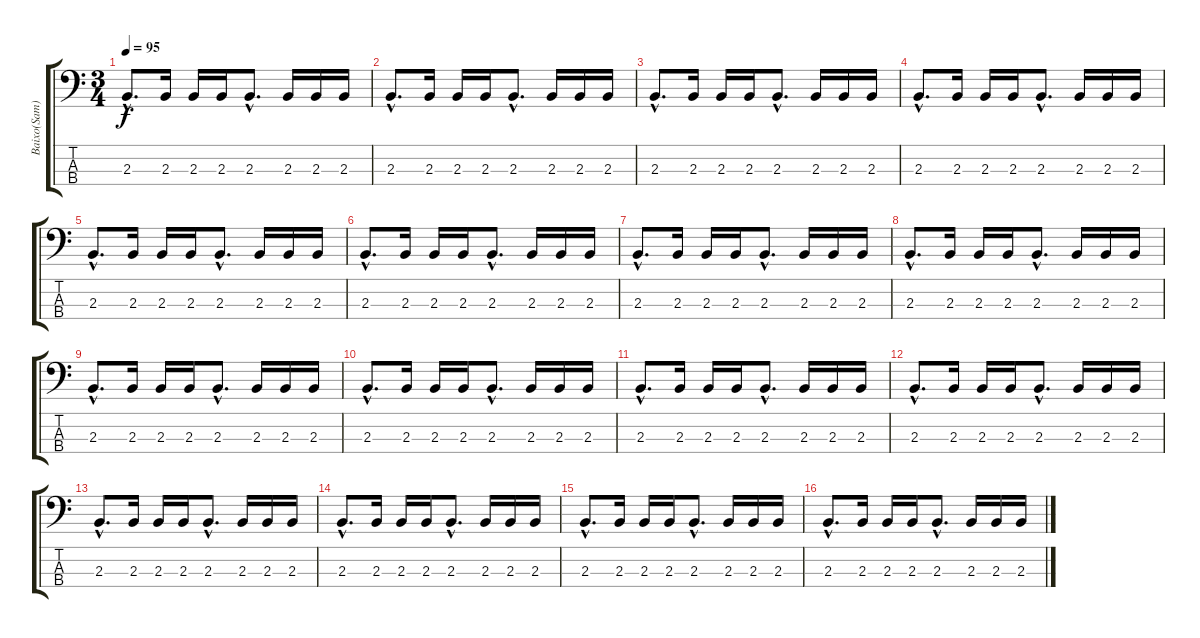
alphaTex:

\track ("Baixo(Sam)" "Baixo(Sam)") {instrument electricbassfinger}
\staff {score tabs}
\tuning (G2 D2 A1 E1) {hide}
\ts (3 4)
\tempo 95
\clef f4
\ks c
2.3{hac}.8{d dy f volume 13} 2.3.16 2.3.16 2.3.16 2.3{hac}.8{d} 2.3.16 2.3.16 2.3.16 |
2.3{hac}.8{d} 2.3.16 2.3.16 2.3.16 2.3{hac}.8{d} 2.3.16 2.3.16 2.3.16 |
2.3{hac}.8{d volume 13} 2.3.16 2.3.16 2.3.16 2.3{hac}.8{d} 2.3.16 2.3.16 2.3.16 |
2.3{hac}.8{d} 2.3.16 2.3.16 2.3.16 2.3{hac}.8{d} 2.3.16 2.3.16 2.3.16 |
2.3{hac}.8{d} 2.3.16 2.3.16 2.3.16 2.3{hac}.8{d} 2.3.16 2.3.16 2.3.16 |
2.3{hac}.8{d} 2.3.16 2.3.16 2.3.16 2.3{hac}.8{d} 2.3.16 2.3.16 2.3.16 |
2.3{hac}.8{d volume 13} 2.3.16 2.3.16 2.3.16 2.3{hac}.8{d} 2.3.16 2.3.16 2.3.16 |
2.3{hac}.8{d} 2.3.16 2.3.16 2.3.16 2.3{hac}.8{d} 2.3.16 2.3.16 2.3.16 |
2.3{hac}.8{d volume 13} 2.3.16 2.3.16 2.3.16 2.3{hac}.8{d} 2.3.16 2.3.16 2.3.16 |
2.3{hac}.8{d} 2.3.16 2.3.16 2.3.16 2.3{hac}.8{d} 2.3.16 2.3.16 2.3.16 |
2.3{hac}.8{d volume 13} 2.3.16 2.3.16 2.3.16 2.3{hac}.8{d} 2.3.16 2.3.16 2.3.16 |
2.3{hac}.8{d} 2.3.16 2.3.16 2.3.16 2.3{hac}.8{d} 2.3.16 2.3.16 2.3.16 |
2.3{hac}.8{d} 2.3.16 2.3.16 2.3.16 2.3{hac}.8{d} 2.3.16 2.3.16 2.3.16 |
2.3{hac}.8{d} 2.3.16 2.3.16 2.3.16 2.3{hac}.8{d} 2.3.16 2.3.16 2.3.16 |
2.3{hac}.8{d volume 13} 2.3.16 2.3.16 2.3.16 2.3{hac}.8{d} 2.3.16 2.3.16 2.3.16 |
2.3{hac}.8{d} 2.3.16 2.3.16 2.3.16 2.3{hac}.8{d} 2.3.16 2.3.16 2.3.16
